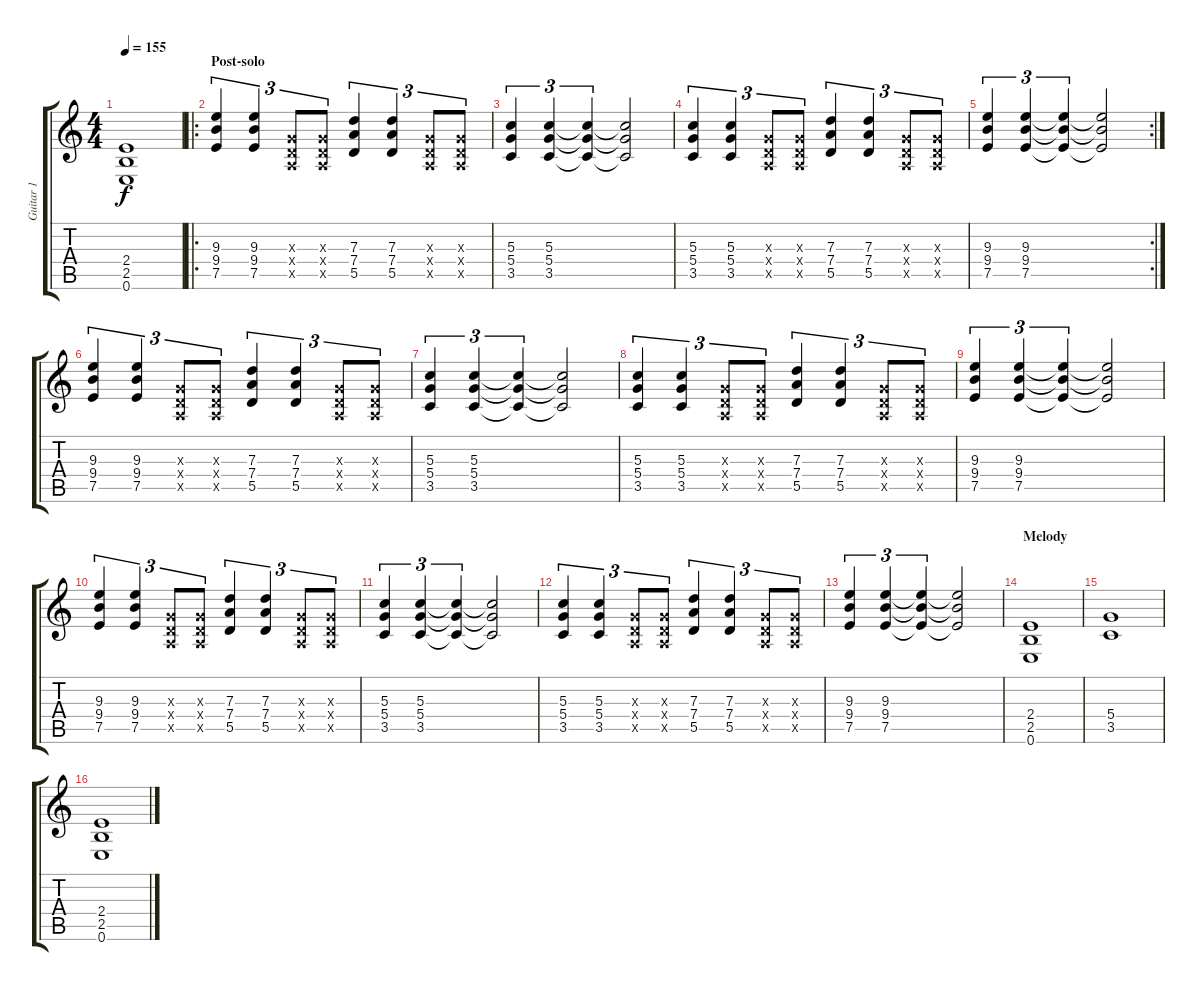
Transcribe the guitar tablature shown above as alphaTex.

\track ("Guitar 1" "Guitar 1") {instrument distortionguitar}
\staff {score tabs}
\tuning (E4 B3 G3 D3 A2 E2) {hide}
\ts (4 4)
\tempo 155
\clef g2
\ks c
(2.4 2.5 0.6).1{dy f} |
\ro
\section ("" "Post-solo")
(9.3 9.4 7.5).4{tu (3 2)} (9.3 9.4 7.5).4{tu (3 2)} (0.3{x} 0.4{x} 0.5{x}).8{tu (3 2)} (0.3{x} 0.4{x} 0.5{x}).8{tu (3 2)} (7.3 7.4 5.5).4{tu (3 2)} (7.3 7.4 5.5).4{tu (3 2)} (0.3{x} 0.4{x} 0.5{x}).8{tu (3 2)} (0.3{x} 0.4{x} 0.5{x}).8{tu (3 2)} |
(5.3 5.4 3.5).4{tu (3 2)} (5.3 5.4 3.5).4{tu (3 2)} (5.3{t} 5.4{t} 3.5{t}).4{tu (3 2)} (5.3{t} 5.4{t} 3.5{t}).2 |
(5.3 5.4 3.5).4{tu (3 2)} (5.3 5.4 3.5).4{tu (3 2)} (0.3{x} 0.4{x} 0.5{x}).8{tu (3 2)} (0.3{x} 0.4{x} 0.5{x}).8{tu (3 2)} (7.3 7.4 5.5).4{tu (3 2)} (7.3 7.4 5.5).4{tu (3 2)} (0.3{x} 0.4{x} 0.5{x}).8{tu (3 2)} (0.3{x} 0.4{x} 0.5{x}).8{tu (3 2)} |
\rc 2
(9.3 9.4 7.5).4{tu (3 2)} (9.3 9.4 7.5).4{tu (3 2)} (9.3{t} 9.4{t} 7.5{t}).4{tu (3 2)} (9.3{t} 9.4{t} 7.5{t}).2 |
(9.3 9.4 7.5).4{tu (3 2)} (9.3 9.4 7.5).4{tu (3 2)} (0.3{x} 0.4{x} 0.5{x}).8{tu (3 2)} (0.3{x} 0.4{x} 0.5{x}).8{tu (3 2)} (7.3 7.4 5.5).4{tu (3 2)} (7.3 7.4 5.5).4{tu (3 2)} (0.3{x} 0.4{x} 0.5{x}).8{tu (3 2)} (0.3{x} 0.4{x} 0.5{x}).8{tu (3 2)} |
(5.3 5.4 3.5).4{tu (3 2)} (5.3 5.4 3.5).4{tu (3 2)} (5.3{t} 5.4{t} 3.5{t}).4{tu (3 2)} (5.3{t} 5.4{t} 3.5{t}).2 |
(5.3 5.4 3.5).4{tu (3 2)} (5.3 5.4 3.5).4{tu (3 2)} (0.3{x} 0.4{x} 0.5{x}).8{tu (3 2)} (0.3{x} 0.4{x} 0.5{x}).8{tu (3 2)} (7.3 7.4 5.5).4{tu (3 2)} (7.3 7.4 5.5).4{tu (3 2)} (0.3{x} 0.4{x} 0.5{x}).8{tu (3 2)} (0.3{x} 0.4{x} 0.5{x}).8{tu (3 2)} |
(9.3 9.4 7.5).4{tu (3 2)} (9.3 9.4 7.5).4{tu (3 2)} (9.3{t} 9.4{t} 7.5{t}).4{tu (3 2)} (9.3{t} 9.4{t} 7.5{t}).2 |
(9.3 9.4 7.5).4{tu (3 2)} (9.3 9.4 7.5).4{tu (3 2)} (0.3{x} 0.4{x} 0.5{x}).8{tu (3 2)} (0.3{x} 0.4{x} 0.5{x}).8{tu (3 2)} (7.3 7.4 5.5).4{tu (3 2)} (7.3 7.4 5.5).4{tu (3 2)} (0.3{x} 0.4{x} 0.5{x}).8{tu (3 2)} (0.3{x} 0.4{x} 0.5{x}).8{tu (3 2)} |
(5.3 5.4 3.5).4{tu (3 2)} (5.3 5.4 3.5).4{tu (3 2)} (5.3{t} 5.4{t} 3.5{t}).4{tu (3 2)} (5.3{t} 5.4{t} 3.5{t}).2 |
(5.3 5.4 3.5).4{tu (3 2)} (5.3 5.4 3.5).4{tu (3 2)} (0.3{x} 0.4{x} 0.5{x}).8{tu (3 2)} (0.3{x} 0.4{x} 0.5{x}).8{tu (3 2)} (7.3 7.4 5.5).4{tu (3 2)} (7.3 7.4 5.5).4{tu (3 2)} (0.3{x} 0.4{x} 0.5{x}).8{tu (3 2)} (0.3{x} 0.4{x} 0.5{x}).8{tu (3 2)} |
(9.3 9.4 7.5).4{tu (3 2)} (9.3 9.4 7.5).4{tu (3 2)} (9.3{t} 9.4{t} 7.5{t}).4{tu (3 2)} (9.3{t} 9.4{t} 7.5{t}).2 |
\section ("" "Melody")
(2.4 2.5 0.6).1 |
(5.4 3.5).1 |
(2.4 2.5 0.6).1
